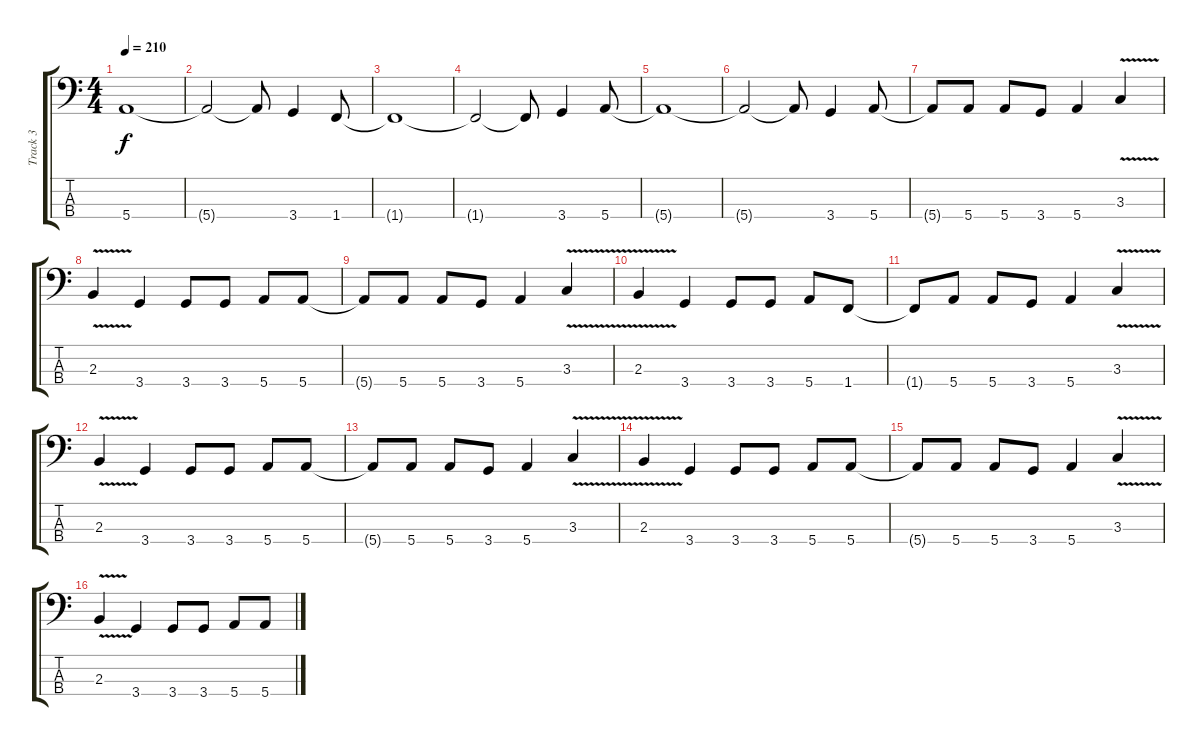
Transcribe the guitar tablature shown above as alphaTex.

\track ("Track 3" "Track 3") {instrument electricbasspick}
\staff {score tabs}
\tuning (G2 D2 A1 E1) {hide}
\ts (4 4)
\tempo 210
\clef f4
\ks c
5.4{t}.1{dy f} |
5.4{t}.2 5.4{t}.8 3.4.4 1.4.8 |
1.4{t}.1 |
1.4{t}.2 1.4{t}.8 3.4.4 5.4.8 |
5.4{t}.1 |
5.4{t}.2 5.4{t}.8 3.4.4 5.4.8 |
5.4{t}.8 5.4.8 5.4.8 3.4.8 5.4.4 3.3{v}.4 |
2.3{v}.4 3.4.4 3.4.8 3.4.8 5.4.8 5.4.8 |
5.4{t}.8 5.4.8 5.4.8 3.4.8 5.4.4 3.3{v}.4 |
2.3{v}.4 3.4.4 3.4.8 3.4.8 5.4.8 1.4.8 |
1.4{t}.8 5.4.8 5.4.8 3.4.8 5.4.4 3.3{v}.4 |
2.3{v}.4 3.4.4 3.4.8 3.4.8 5.4.8 5.4.8 |
5.4{t}.8 5.4.8 5.4.8 3.4.8 5.4.4 3.3{v}.4 |
2.3{v}.4 3.4.4 3.4.8 3.4.8 5.4.8 5.4.8 |
5.4{t}.8 5.4.8 5.4.8 3.4.8 5.4.4 3.3{v}.4 |
2.3{v}.4 3.4.4 3.4.8 3.4.8 5.4.8 5.4.8
